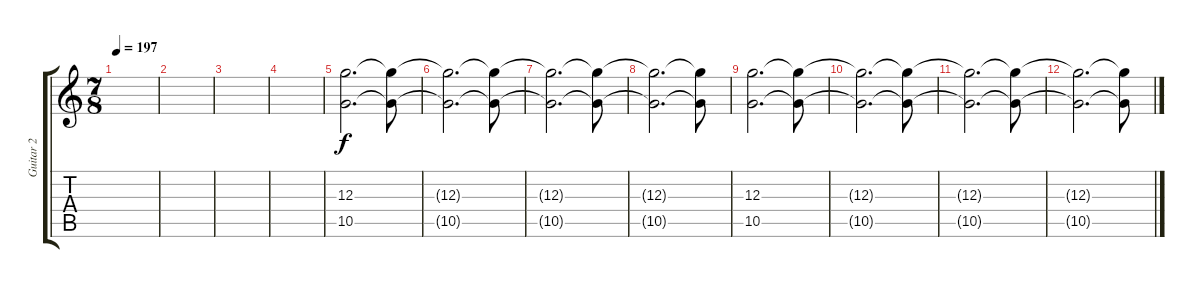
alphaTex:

\track ("Guitar 2" "Guitar 2") {instrument overdrivenguitar}
\staff {score tabs}
\tuning (E4 B3 G3 D3 A2 E2) {hide}
\ts (7 8)
\tempo 197
\clef g2
\ks c
|
|
|
|
(12.3 10.5).2{d volume 10 instrument overdrivenguitar} (12.3{t} 10.5{t}).8 |
(12.3{t} 10.5{t}).2{d} (12.3{t} 10.5{t}).8 |
(12.3{t} 10.5{t}).2{d volume 9} (12.3{t} 10.5{t}).8 |
(12.3{t} 10.5{t}).2{d volume 6} (12.3{t} 10.5{t}).8 |
(12.3 10.5).2{d volume 10} (12.3{t} 10.5{t}).8 |
(12.3{t} 10.5{t}).2{d} (12.3{t} 10.5{t}).8 |
(12.3{t} 10.5{t}).2{d volume 9} (12.3{t} 10.5{t}).8 |
(12.3{t} 10.5{t}).2{d volume 6} (12.3{t} 10.5{t}).8
